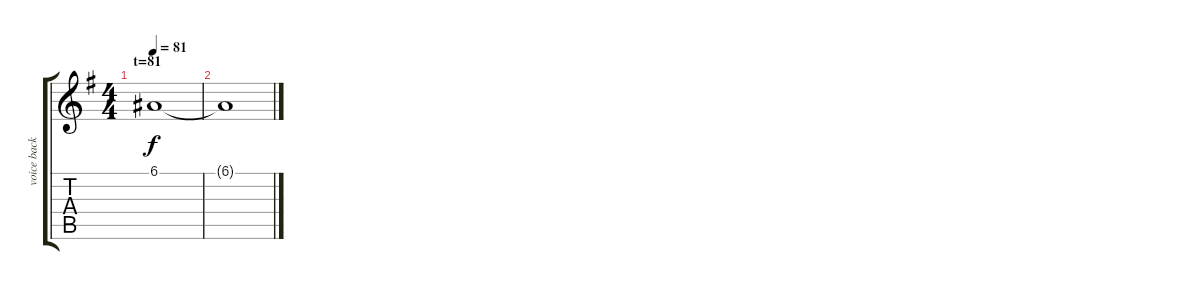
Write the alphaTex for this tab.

\track ("voice back" "voice back") {instrument bassoon}
\staff {score tabs}
\tuning (E4 B3 G3 D3 A2 E2) {hide}
\ts (4 4)
\section ("" "t=81")
\tempo 81
\clef g2
\ks g
6.1.1{dy f} |
6.1{t}.1
